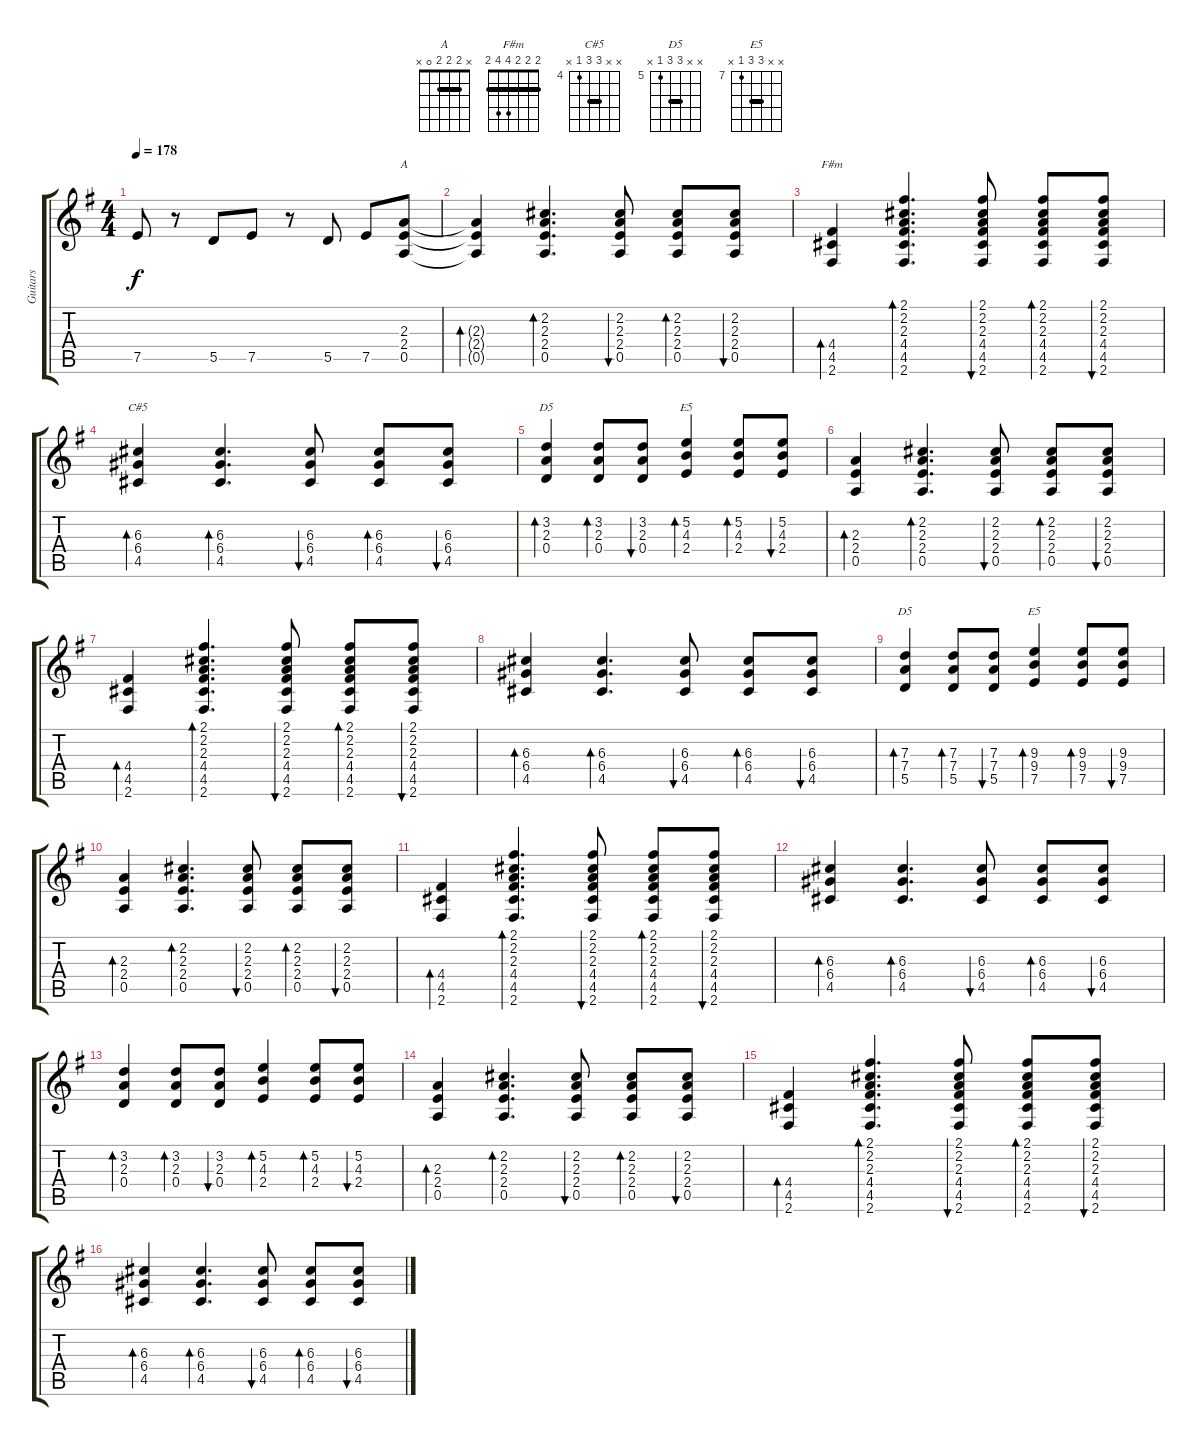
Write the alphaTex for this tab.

\track ("Guitars" "Guitars") {instrument distortionguitar}
\staff {score tabs}
\tuning (E4 B3 G3 D3 A2 E2) {hide}
\chord ("A" x 2 2 2 0 x) {barre 2}
\chord ("F#m" 2 2 2 4 4 2) {barre 2}
\chord ("C#5" x x 6 6 4 x) {firstfret 4 barre 6}
\chord ("D5" x 3 2 0 x x)
\chord ("E5" x 5 4 2 x x)
\chord ("D5" x x 7 7 5 x) {firstfret 5 barre 7}
\chord ("E5" x x 9 9 7 x) {firstfret 7 barre 9}
\ts (4 4)
\tempo 178
\clef g2
\ks g
7.5.8{dy f} r.8 5.5.8 7.5.8 r.8 5.5.8 7.5.8 (2.3 2.4 0.5).8{ch "A"} |
(2.3{t} 2.4{t} 0.5{t}).4{bd 60} (2.2 2.3 2.4 0.5).4{d bd 60} (2.2 2.3 2.4 0.5).8{bu 60} (2.2 2.3 2.4 0.5).8{bd 60} (2.2 2.3 2.4 0.5).8{bu 60} |
(4.4 4.5 2.6).4{bd 60 ch "F#m"} (2.1 2.2 2.3 4.4 4.5 2.6).4{d bd 120} (2.1 2.2 2.3 4.4 4.5 2.6).8{bu 60} (2.1 2.2 2.3 4.4 4.5 2.6).8{bd 60} (2.1 2.2 2.3 4.4 4.5 2.6).8{bu 60} |
(6.3 6.4 4.5).4{bd 60 ch "C#5"} (6.3 6.4 4.5).4{d bd 60} (6.3 6.4 4.5).8{bu 60} (6.3 6.4 4.5).8{bd 60} (6.3 6.4 4.5).8{bu 60} |
(3.2 2.3 0.4).4{bd 60 ch "D5"} (3.2 2.3 0.4).8{bd 60} (3.2 2.3 0.4).8{bu 60} (5.2 4.3 2.4).4{bd 60 ch "E5"} (5.2 4.3 2.4).8{bd 60} (5.2 4.3 2.4).8{bu 60} |
(2.3 2.4 0.5).4{bd 60} (2.2 2.3 2.4 0.5).4{d bd 60} (2.2 2.3 2.4 0.5).8{bu 60} (2.2 2.3 2.4 0.5).8{bd 60} (2.2 2.3 2.4 0.5).8{bu 60} |
(4.4 4.5 2.6).4{bd 60} (2.1 2.2 2.3 4.4 4.5 2.6).4{d bd 120} (2.1 2.2 2.3 4.4 4.5 2.6).8{bu 120} (2.1 2.2 2.3 4.4 4.5 2.6).8{bd 60} (2.1 2.2 2.3 4.4 4.5 2.6).8{bu 60} |
(6.3 6.4 4.5).4{bd 60} (6.3 6.4 4.5).4{d bd 60} (6.3 6.4 4.5).8{bu 60} (6.3 6.4 4.5).8{bd 60} (6.3 6.4 4.5).8{bu 60} |
(7.3 7.4 5.5).4{bd 60 ch "D5"} (7.3 7.4 5.5).8{bd 60} (7.3 7.4 5.5).8{bu 60} (9.3 9.4 7.5).4{bd 60 ch "E5"} (9.3 9.4 7.5).8{bd 60} (9.3 9.4 7.5).8{bu 60} |
(2.3 2.4 0.5).4{bd 60} (2.2 2.3 2.4 0.5).4{d bd 60} (2.2 2.3 2.4 0.5).8{bu 60} (2.2 2.3 2.4 0.5).8{bd 60} (2.2 2.3 2.4 0.5).8{bu 60} |
(4.4 4.5 2.6).4{bd 60} (2.1 2.2 2.3 4.4 4.5 2.6).4{d bd 60} (2.1 2.2 2.3 4.4 4.5 2.6).8{bu 60} (2.1 2.2 2.3 4.4 4.5 2.6).8{bd 60} (2.1 2.2 2.3 4.4 4.5 2.6).8{bu 60} |
(6.3 6.4 4.5).4{bd 60} (6.3 6.4 4.5).4{d bd 60} (6.3 6.4 4.5).8{bu 60} (6.3 6.4 4.5).8{bd 60} (6.3 6.4 4.5).8{bu 60} |
(3.2 2.3 0.4).4{bd 60} (3.2 2.3 0.4).8{bd 60} (3.2 2.3 0.4).8{bu 60} (5.2 4.3 2.4).4{bd 60} (5.2 4.3 2.4).8{bd 60} (5.2 4.3 2.4).8{bu 60} |
(2.3 2.4 0.5).4{bd 60} (2.2 2.3 2.4 0.5).4{d bd 60} (2.2 2.3 2.4 0.5).8{bu 60} (2.2 2.3 2.4 0.5).8{bd 60} (2.2 2.3 2.4 0.5).8{bu 60} |
(4.4 4.5 2.6).4{bd 60} (2.1 2.2 2.3 4.4 4.5 2.6).4{d bd 60} (2.1 2.2 2.3 4.4 4.5 2.6).8{bu 60} (2.1 2.2 2.3 4.4 4.5 2.6).8{bd 60} (2.1 2.2 2.3 4.4 4.5 2.6).8{bu 60} |
(6.3 6.4 4.5).4{bd 60} (6.3 6.4 4.5).4{d bd 60} (6.3 6.4 4.5).8{bu 60} (6.3 6.4 4.5).8{bd 60} (6.3 6.4 4.5).8{bu 60}
